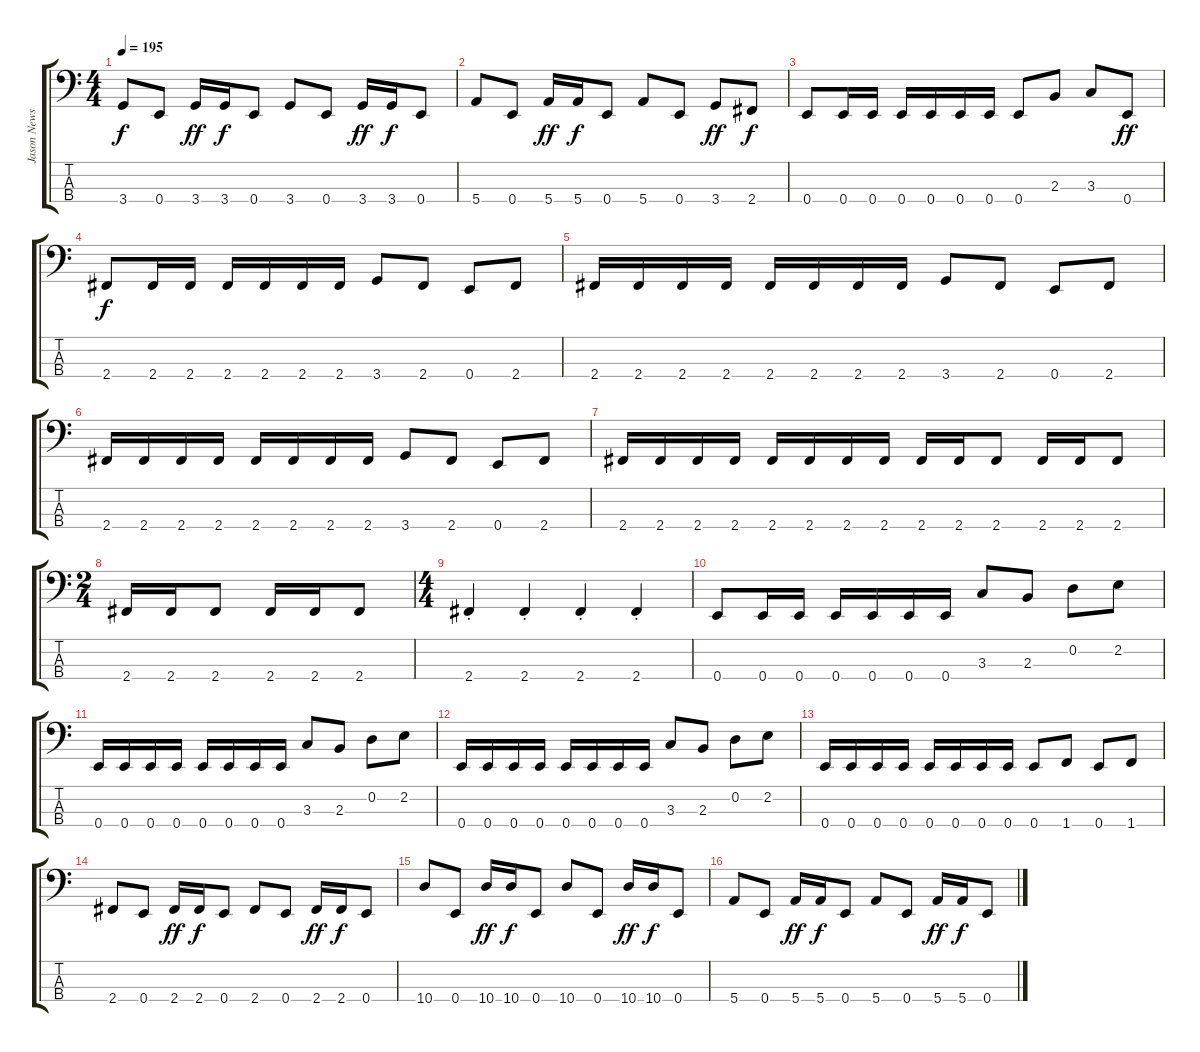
\track ("Jason Newsted" "Jason News") {instrument electricbasspick}
\staff {score tabs}
\tuning (G2 D2 A1 E1) {hide}
\ts (4 4)
\tempo 195
\clef f4
\ks c
3.4.8{dy f} 0.4.8 3.4.16{dy ff} 3.4.16{dy f} 0.4.8 3.4.8 0.4.8 3.4.16{dy ff} 3.4.16{dy f} 0.4.8 |
5.4.8 0.4.8 5.4.16{dy ff} 5.4.16{dy f} 0.4.8 5.4.8 0.4.8 3.4.8{dy ff} 2.4.8{dy f} |
0.4.8 0.4.16 0.4.16 0.4.16 0.4.16 0.4.16 0.4.16 0.4.8 2.3.8 3.3.8 0.4.8{dy ff} |
2.4.8{dy f} 2.4.16 2.4.16 2.4.16 2.4.16 2.4.16 2.4.16 3.4.8 2.4.8 0.4.8 2.4.8 |
2.4.16 2.4.16 2.4.16 2.4.16 2.4.16 2.4.16 2.4.16 2.4.16 3.4.8 2.4.8 0.4.8 2.4.8 |
2.4.16 2.4.16 2.4.16 2.4.16 2.4.16 2.4.16 2.4.16 2.4.16 3.4.8 2.4.8 0.4.8 2.4.8 |
2.4.16 2.4.16 2.4.16 2.4.16 2.4.16 2.4.16 2.4.16 2.4.16 2.4.16 2.4.16 2.4.8 2.4.16 2.4.16 2.4.8 |
\ts (2 4)
2.4.16 2.4.16 2.4.8 2.4.16 2.4.16 2.4.8 |
\ts (4 4)
2.4{st}.4 2.4{st}.4 2.4{st}.4 2.4{st}.4 |
0.4.8 0.4.16 0.4.16 0.4.16 0.4.16 0.4.16 0.4.16 3.3.8 2.3.8 0.2.8 2.2.8 |
0.4.16 0.4.16 0.4.16 0.4.16 0.4.16 0.4.16 0.4.16 0.4.16 3.3.8 2.3.8 0.2.8 2.2.8 |
0.4.16 0.4.16 0.4.16 0.4.16 0.4.16 0.4.16 0.4.16 0.4.16 3.3.8 2.3.8 0.2.8 2.2.8 |
0.4.16 0.4.16 0.4.16 0.4.16 0.4.16 0.4.16 0.4.16 0.4.16 0.4.8 1.4.8 0.4.8 1.4.8 |
2.4.8 0.4.8 2.4.16{dy ff} 2.4.16{dy f} 0.4.8 2.4.8 0.4.8 2.4.16{dy ff} 2.4.16{dy f} 0.4.8 |
10.4.8 0.4.8 10.4.16{dy ff} 10.4.16{dy f} 0.4.8 10.4.8 0.4.8 10.4.16{dy ff} 10.4.16{dy f} 0.4.8 |
5.4.8 0.4.8 5.4.16{dy ff} 5.4.16{dy f} 0.4.8 5.4.8 0.4.8 5.4.16{dy ff} 5.4.16{dy f} 0.4.8
